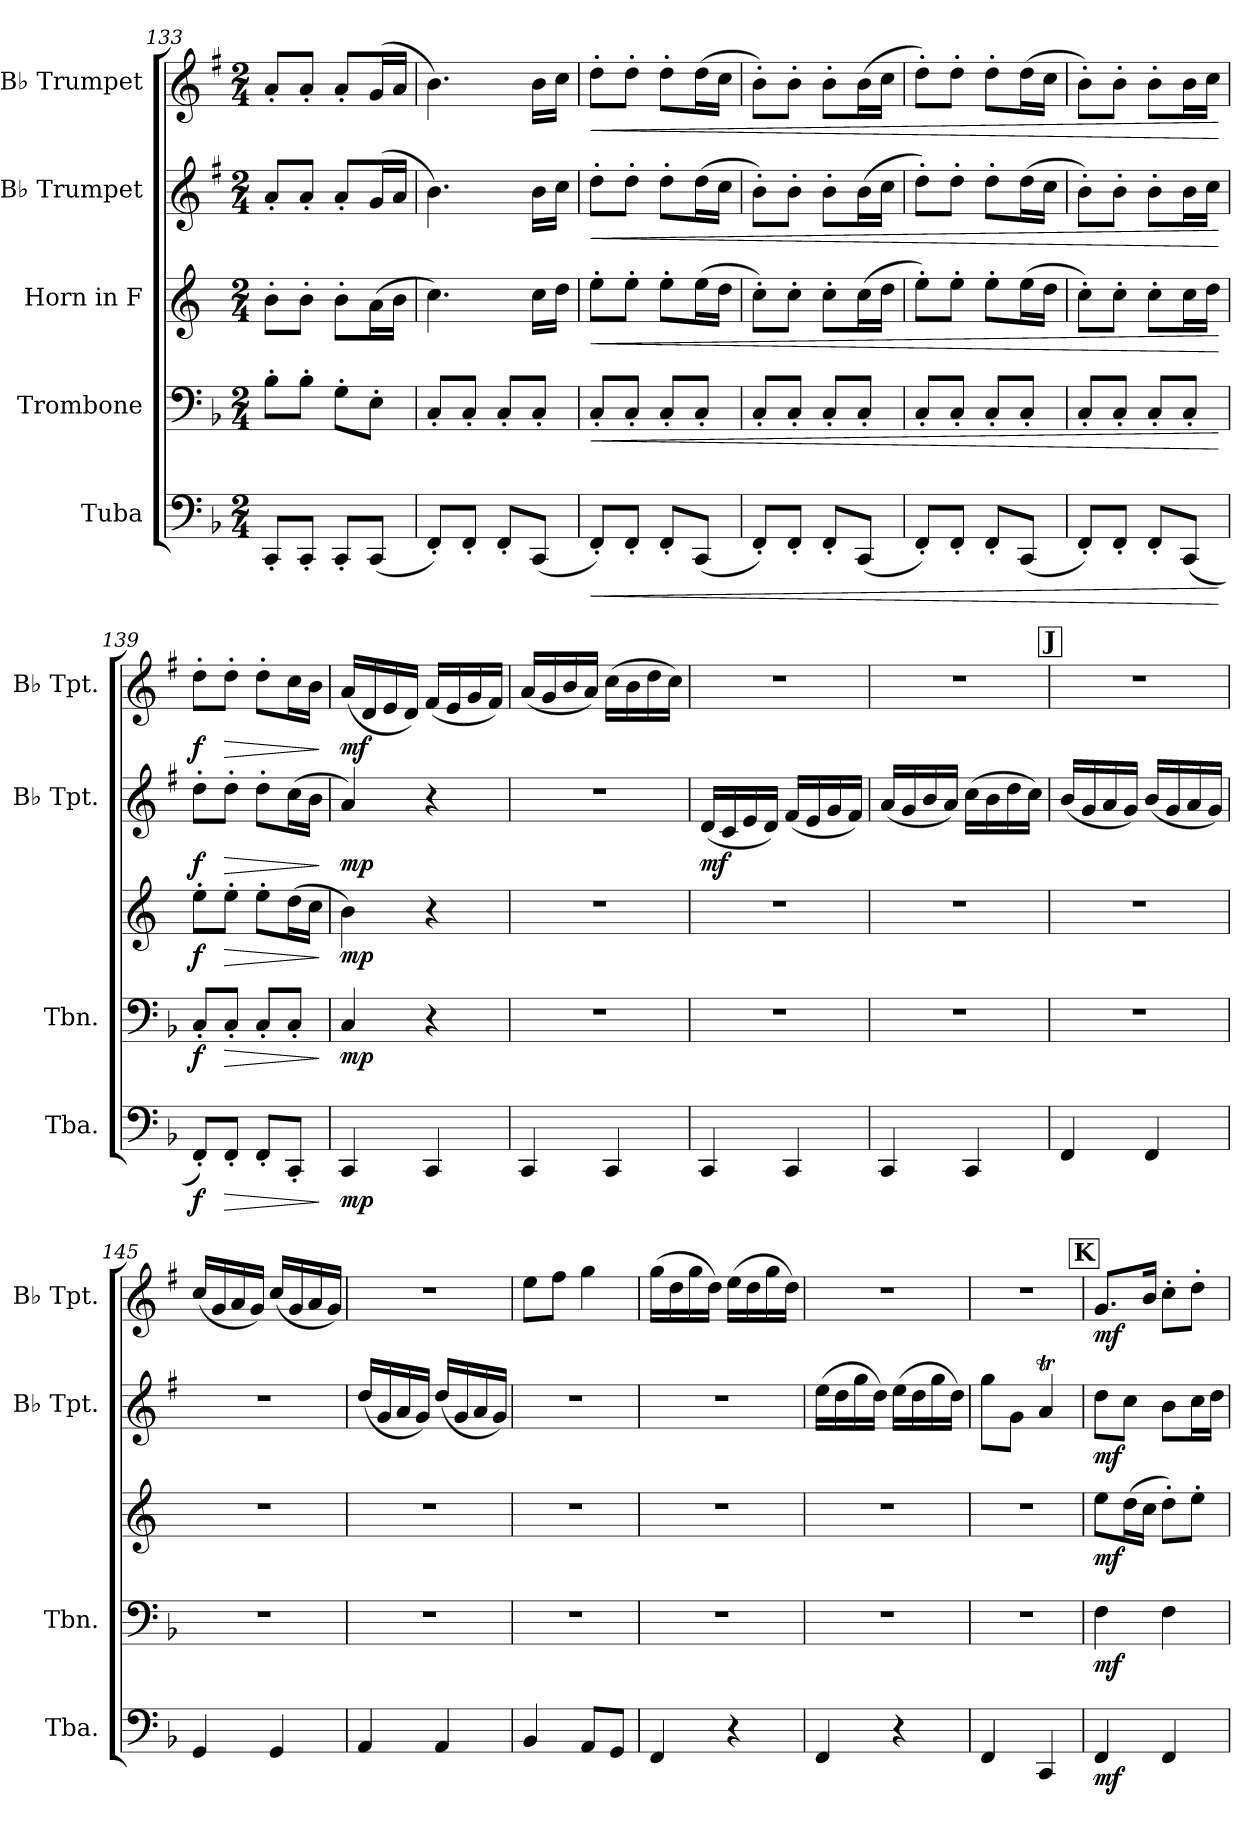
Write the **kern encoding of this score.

**kern	**dynam	**kern	**dynam	**kern	**dynam	**kern	**dynam	**kern	**dynam
*part5	*part5	*part4	*part4	*part3	*part3	*part2	*part2	*part1	*part1
*staff5	*staff5	*staff4	*staff4	*staff3	*staff3	*staff2	*staff2	*staff1	*staff1
*I"Tuba	*	*I"Trombone	*	*I"Horn in F	*	*I"B♭ Trumpet	*	*I"B♭ Trumpet	*
*I'Tba.	*	*I'Tbn.	*	*	*	*I'B♭ Tpt.	*	*I'B♭ Tpt.	*
*clefF4	*	*clefF4	*	*clefG2	*	*clefG2	*	*clefG2	*
*	*	*	*	*ITrd4c7	*	*ITrd1c2	*	*ITrd1c2	*
*k[b-]	*	*k[b-]	*	*k[b-]	*	*k[b-]	*	*k[b-]	*
*F:	*	*F:	*	*	*	*F:	*	*F:	*
*M2/4	*	*M2/4	*	*M2/4	*	*M2/4	*	*M2/4	*
=133	=133	=133	=133	=133	=133	=133	=133	=133	=133
8CC'/L	.	8B-'\L	.	8e'\L	.	8g'/L	.	8g'/L	.
8CC'/J	.	8B-'\J	.	8e'\J	.	8g'/J	.	8g'/J	.
8CC'/L	.	8G'\L	.	8e'\L	.	8g'/L	.	8g'/L	.
(<8CC/J	.	8E'\J	.	(>16d\L	.	(<16f/L	.	(<16f/L	.
.	.	.	.	16e\JJ	.	16g/JJ	.	16g/JJ	.
=134	=134	=134	=134	=134	=134	=134	=134	=134	=134
8FF'/L)	.	8C'/L	.	4.f\)	.	4.a\)	.	4.a\)	.
8FF'/J	.	8C'/J	.	.	.	.	.	.	.
8FF'/L	.	8C'/L	.	.	.	.	.	.	.
(<8CC/J	.	8C'/J	.	16f\LL	.	16a\LL	.	16a\LL	.
.	.	.	.	16g\JJ	.	16b-\JJ	.	16b-\JJ	.
=135	=135	=135	=135	=135	=135	=135	=135	=135	=135
!	!LO:HP:b	!	!LO:HP:b	!	!LO:HP:b	!	!LO:HP:b	!	!LO:HP:b
8FF'/L)	<	8C'/L	<	8a'\L	<	8cc'\L	<	8cc'\L	<
8FF'/J	.	8C'/J	.	8a'\J	.	8cc'\J	.	8cc'\J	.
8FF'/L	.	8C'/L	.	8a'\L	.	8cc'\L	.	8cc'\L	.
(<8CC/J	.	8C'/J	.	(>16a\L	.	(>16cc\L	.	(>16cc\L	.
.	.	.	.	16g\JJ	.	16b-\JJ	.	16b-\JJ	.
=136	=136	=136	=136	=136	=136	=136	=136	=136	=136
8FF'/L)	.	8C'/L	.	8f'\L)	.	8a'\L)	.	8a'\L)	.
8FF'/J	.	8C'/J	.	8f'\J	.	8a'\J	.	8a'\J	.
8FF'/L	.	8C'/L	.	8f'\L	.	8a'\L	.	8a'\L	.
(<8CC/J	.	8C'/J	.	(>16f\L	.	(>16a\L	.	(>16a\L	.
.	.	.	.	16g\JJ	.	16b-\JJ	.	16b-\JJ	.
=137	=137	=137	=137	=137	=137	=137	=137	=137	=137
8FF'/L)	.	8C'/L	.	8a'\L)	.	8cc'\L)	.	8cc'\L)	.
8FF'/J	.	8C'/J	.	8a'\J	.	8cc'\J	.	8cc'\J	.
8FF'/L	.	8C'/L	.	8a'\L	.	8cc'\L	.	8cc'\L	.
(<8CC/J	.	8C'/J	.	(>16a\L	.	(>16cc\L	.	(>16cc\L	.
.	.	.	.	16g\JJ	.	16b-\JJ	.	16b-\JJ	.
=138	=138	=138	=138	=138	=138	=138	=138	=138	=138
8FF'/L)	.	8C'/L	.	8f'\L)	.	8a'\L)	.	8a'\L)	.
8FF'/J	.	8C'/J	.	8f'\J	.	8a'\J	.	8a'\J	.
8FF'/L	.	8C'/L	.	8f'\L	.	8a'\L	.	8a'\L	.
(<8CC/J	.	8C'/J	.	16f\L	.	16a\L	.	16a\L	.
.	.	.	.	16g\JJ	.	16b-\JJ	.	16b-\JJ	.
.	[	.	[	.	[	.	[	.	[
=139	=139	=139	=139	=139	=139	=139	=139	=139	=139
!	!LO:DY:b	!	!LO:DY:b	!	!LO:DY:b	!	!LO:DY:b	!	!LO:DY:b
8FF'/L)	f	8C'/L	f	8a'\L	f	8cc'\L	f	8cc'\L	f
!	!LO:HP:b	!	!LO:HP:b	!	!LO:HP:b	!	!LO:HP:b	!	!LO:HP:b
8FF'/J	>	8C'/J	>	8a'\J	>	8cc'\J	>	8cc'\J	>
8FF'/L	.	8C'/L	.	8a'\L	.	8cc'\L	.	8cc'\L	.
8CC'/J	.	8C'/J	.	(>16g\L	.	(>16b-\L	.	16b-\L	.
.	.	.	.	16f\JJ	.	16a\JJ	.	16a\JJ	.
.	]	.	]	.	]	.	]	.	]
!!LO:PB:g=z
=140	=140	=140	=140	=140	=140	=140	=140	=140	=140
!	!LO:DY:b	!	!LO:DY:b	!	!LO:DY:b	!	!LO:DY:b	!	!LO:DY:b
4CC/	mp	4C/	mp	4e\)	mp	4g/)	mp	(<16g/LL	mf
.	.	.	.	.	.	.	.	16c/	.
.	.	.	.	.	.	.	.	16d/	.
.	.	.	.	.	.	.	.	16c/JJ)	.
4CC/	.	4r	.	4r	.	4r	.	(<16e/LL	.
.	.	.	.	.	.	.	.	16d/	.
.	.	.	.	.	.	.	.	16f/	.
.	.	.	.	.	.	.	.	16e/JJ)	.
=141	=141	=141	=141	=141	=141	=141	=141	=141	=141
4CC/	.	2r	.	2r	.	2r	.	(<16g/LL	.
.	.	.	.	.	.	.	.	16f/	.
.	.	.	.	.	.	.	.	16a/	.
.	.	.	.	.	.	.	.	16g/JJ)	.
4CC/	.	.	.	.	.	.	.	(>16b-\LL	.
.	.	.	.	.	.	.	.	16a\	.
.	.	.	.	.	.	.	.	16cc\	.
.	.	.	.	.	.	.	.	16b-\JJ)	.
=142	=142	=142	=142	=142	=142	=142	=142	=142	=142
!	!	!	!	!	!	!	!LO:DY:b	!	!
4CC/	.	2r	.	2r	.	(<16c/LL	mf	2r	.
.	.	.	.	.	.	16B-/	.	.	.
.	.	.	.	.	.	16d/	.	.	.
.	.	.	.	.	.	16c/JJ)	.	.	.
4CC/	.	.	.	.	.	(<16e/LL	.	.	.
.	.	.	.	.	.	16d/	.	.	.
.	.	.	.	.	.	16f/	.	.	.
.	.	.	.	.	.	16e/JJ)	.	.	.
=143	=143	=143	=143	=143	=143	=143	=143	=143	=143
4CC/	.	2r	.	2r	.	(<16g/LL	.	2r	.
.	.	.	.	.	.	16f/	.	.	.
.	.	.	.	.	.	16a/	.	.	.
.	.	.	.	.	.	16g/JJ)	.	.	.
4CC/	.	.	.	.	.	(>16b-\LL	.	.	.
.	.	.	.	.	.	16a\	.	.	.
.	.	.	.	.	.	16cc\	.	.	.
.	.	.	.	.	.	16b-\JJ)	.	.	.
!!LO:REH:place=s1:a:B:fs=14:t=J
=144	=144	=144	=144	=144	=144	=144	=144	=144	=144
4FF/	.	2r	.	2r	.	(<16a/LL	.	2r	.
.	.	.	.	.	.	16f/	.	.	.
.	.	.	.	.	.	16g/	.	.	.
.	.	.	.	.	.	16f/JJ)	.	.	.
4FF/	.	.	.	.	.	(<16a/LL	.	.	.
.	.	.	.	.	.	16f/	.	.	.
.	.	.	.	.	.	16g/	.	.	.
.	.	.	.	.	.	16f/JJ)	.	.	.
!!LO:LB:g=z
=145	=145	=145	=145	=145	=145	=145	=145	=145	=145
4GG/	.	2r	.	2r	.	2r	.	(<16b-/LL	.
.	.	.	.	.	.	.	.	16f/	.
.	.	.	.	.	.	.	.	16g/	.
.	.	.	.	.	.	.	.	16f/JJ)	.
4GG/	.	.	.	.	.	.	.	(<16b-/LL	.
.	.	.	.	.	.	.	.	16f/	.
.	.	.	.	.	.	.	.	16g/	.
.	.	.	.	.	.	.	.	16f/JJ)	.
=146	=146	=146	=146	=146	=146	=146	=146	=146	=146
4AA/	.	2r	.	2r	.	(<16cc/LL	.	2r	.
.	.	.	.	.	.	16f/	.	.	.
.	.	.	.	.	.	16g/	.	.	.
.	.	.	.	.	.	16f/JJ)	.	.	.
4AA/	.	.	.	.	.	(<16cc/LL	.	.	.
.	.	.	.	.	.	16f/	.	.	.
.	.	.	.	.	.	16g/	.	.	.
.	.	.	.	.	.	16f/JJ)	.	.	.
=147	=147	=147	=147	=147	=147	=147	=147	=147	=147
4BB-/	.	2r	.	2r	.	2r	.	8dd\L	.
.	.	.	.	.	.	.	.	8ee\J	.
8AA/L	.	.	.	.	.	.	.	4ff\	.
8GG/J	.	.	.	.	.	.	.	.	.
=148	=148	=148	=148	=148	=148	=148	=148	=148	=148
4FF/	.	2r	.	2r	.	2r	.	(>16ff\LL	.
.	.	.	.	.	.	.	.	16cc\	.
.	.	.	.	.	.	.	.	16ff\	.
.	.	.	.	.	.	.	.	16cc\JJ)	.
4r	.	.	.	.	.	.	.	(>16dd\LL	.
.	.	.	.	.	.	.	.	16cc\	.
.	.	.	.	.	.	.	.	16ff\	.
.	.	.	.	.	.	.	.	16cc\JJ)	.
=149	=149	=149	=149	=149	=149	=149	=149	=149	=149
4FF/	.	2r	.	2r	.	(>16dd\LL	.	2r	.
.	.	.	.	.	.	16cc\	.	.	.
.	.	.	.	.	.	16ff\	.	.	.
.	.	.	.	.	.	16cc\JJ)	.	.	.
4r	.	.	.	.	.	(>16dd\LL	.	.	.
.	.	.	.	.	.	16cc\	.	.	.
.	.	.	.	.	.	16ff\	.	.	.
.	.	.	.	.	.	16cc\JJ)	.	.	.
=150	=150	=150	=150	=150	=150	=150	=150	=150	=150
4FF/	.	2r	.	2r	.	8ff\L	.	2r	.
.	.	.	.	.	.	8f\J	.	.	.
4CC/	.	.	.	.	.	4gT/	.	.	.
!!LO:REH:place=s1:a:B:fs=14:t=K
=151	=151	=151	=151	=151	=151	=151	=151	=151	=151
!	!LO:DY:b	!	!LO:DY:b	!	!LO:DY:b	!	!LO:DY:b	!	!LO:DY:b
4FF/	mf	4F\	mf	8a\L	mf	8cc\L	mf	8.f/L	mf
.	.	.	.	(>16g\L	.	8b-\J	.	.	.
.	.	.	.	16f\JJ	.	.	.	16a/Jk	.
4FF/	.	4F\	.	8g'\L)	.	8a\L	.	8b-'\L	.
.	.	.	.	8a'\J	.	16b-\L	.	8cc'\J	.
.	.	.	.	.	.	16cc\JJ	.	.	.
=	=	=	=	=	=	=	=	=	=
*-	*-	*-	*-	*-	*-	*-	*-	*-	*-
